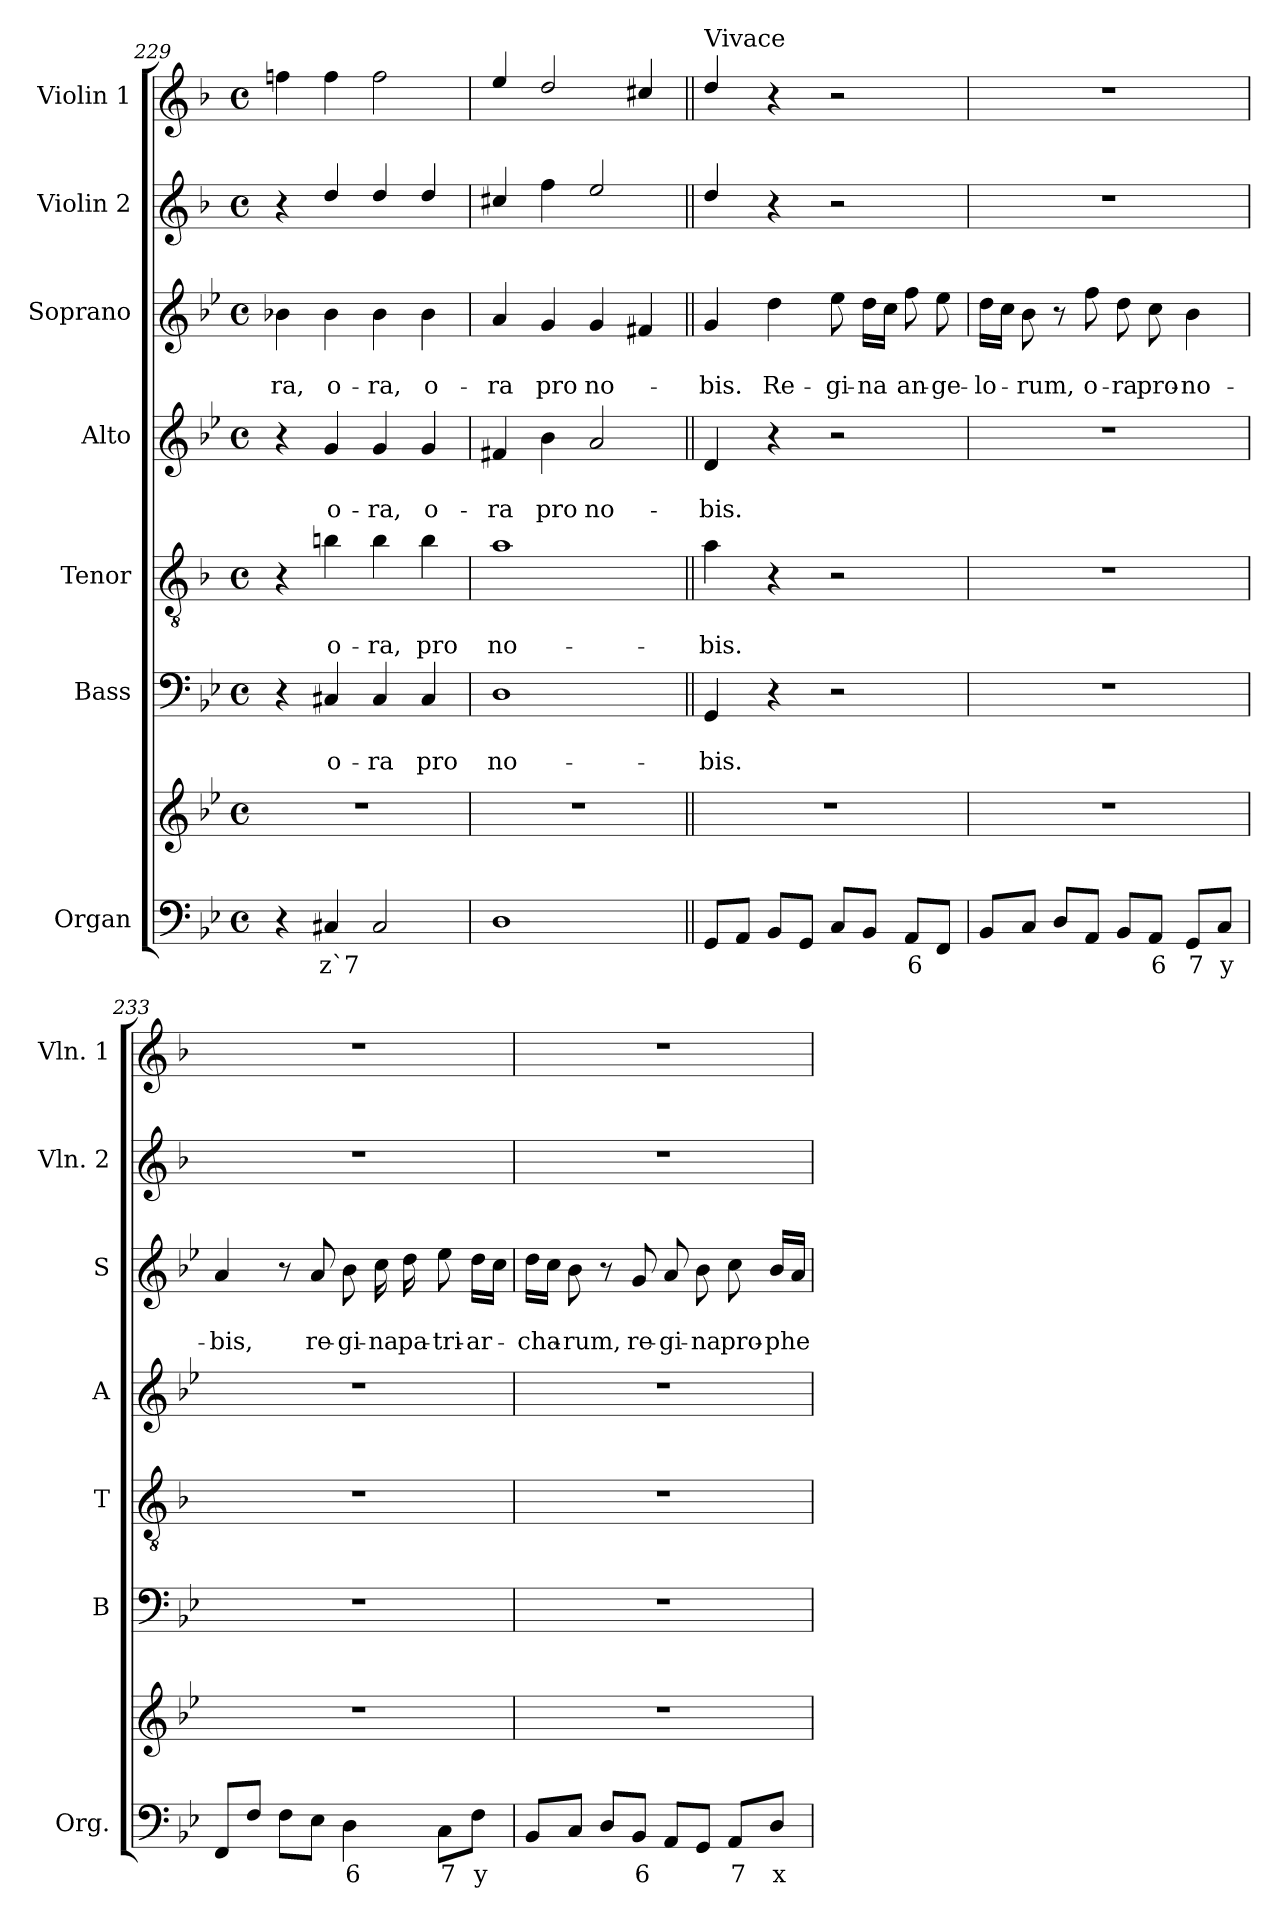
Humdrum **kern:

**kern	**text	**kern	**kern	**text	**text	**kern	**text	**text	**kern	**text	**text	**kern	**text	**text	**kern	**kern
*part7	*part7	*part7	*part6	*part6	*part6	*part5	*part5	*part5	*part4	*part4	*part4	*part3	*part3	*part3	*part2	*part1
*staff8	*staff8	*staff7	*staff6	*staff6	*staff6	*staff5	*staff5	*staff5	*staff4	*staff4	*staff4	*staff3	*staff3	*staff3	*staff2	*staff1
*I"Organ	*	*	*I"Bass	*	*	*I"Tenor	*	*	*I"Alto	*	*	*I"Soprano	*	*	*I"Violin 2	*I"Violin 1
*I'Org.	*	*	*I'B	*	*	*I'T	*	*	*I'A	*	*	*I'S	*	*	*I'Vln. 2	*I'Vln. 1
*clefF4	*	*clefG2	*clefF4	*	*	*clefGv2	*	*	*clefG2	*	*	*clefG2	*	*	*clefG2	*clefG2
*	*	*	*	*	*	*ITrd4c7	*	*	*	*	*	*	*	*	*ITrd4c7	*ITrd4c7
*k[b-e-]	*	*k[b-e-]	*k[b-e-]	*	*	*k[b-e-]	*	*	*k[b-e-]	*	*	*k[b-e-]	*	*	*k[b-e-]	*k[b-e-]
*B-:	*	*B-:	*B-:	*	*	*B-:	*	*	*B-:	*	*	*B-:	*	*	*B-:	*B-:
*M4/4	*	*M4/4	*M4/4	*	*	*M4/4	*	*	*M4/4	*	*	*M4/4	*	*	*M4/4	*M4/4
*met(c)	*	*met(c)	*met(c)	*	*	*met(c)	*	*	*met(c)	*	*	*met(c)	*	*	*met(c)	*met(c)
=229	=229	=229	=229	=229	=229	=229	=229	=229	=229	=229	=229	=229	=229	=229	=229	=229
!	!	!	!	!	!	!	!	!	!	!	!	!	!	!LO:LY:b	!	!
4r	.	1r	4r	.	.	4r	.	.	4r	.	.	4b-X\	.	-ra,	4r	4b-X\
!	!LO:LY:b	!	!	!	!	!	!	!	!	!	!	!	!	!	!	!
!	!	!	!	!	!LO:LY:b	!	!	!	!	!	!	!	!	!	!	!
!	!	!	!	!	!	!	!	!LO:LY:b	!	!	!	!	!	!	!	!
!	!	!	!	!	!	!	!	!	!	!	!LO:LY:b	!	!	!	!	!
!	!	!	!	!	!	!	!	!	!	!	!	!	!	!LO:LY:b	!	!
4C#X/	z`7	.	4C#X/	.	o-	4en\	.	o-	4g/	.	o-	4b-\	.	o-	4g/	4b-\
!	!	!	!	!	!LO:LY:b	!	!	!	!	!	!	!	!	!	!	!
!	!	!	!	!	!	!	!	!LO:LY:b	!	!	!	!	!	!	!	!
!	!	!	!	!	!	!	!	!	!	!	!LO:LY:b	!	!	!	!	!
!	!	!	!	!	!	!	!	!	!	!	!	!	!	!LO:LY:b	!	!
2C#/	.	.	4C#/	.	-ra	4e\	.	-ra,	4g/	.	-ra,	4b-\	.	-ra,	4g/	2b-\
!	!	!	!	!	!LO:LY:b	!	!	!	!	!	!	!	!	!	!	!
!	!	!	!	!	!	!	!	!LO:LY:b	!	!	!	!	!	!	!	!
!	!	!	!	!	!	!	!	!	!	!	!LO:LY:b	!	!	!	!	!
!	!	!	!	!	!	!	!	!	!	!	!	!	!	!LO:LY:b	!	!
.	.	.	4C#/	.	pro	4e\	.	pro	4g/	.	o-	4b-\	.	o-	4g/	.
=230	=230	=230	=230	=230	=230	=230	=230	=230	=230	=230	=230	=230	=230	=230	=230	=230
!	!	!	!	!	!LO:LY:b	!	!	!	!	!	!	!	!	!	!	!
!	!	!	!	!	!	!	!	!LO:LY:b	!	!	!	!	!	!	!	!
!	!	!	!	!	!	!	!	!	!	!	!LO:LY:b	!	!	!	!	!
!	!	!	!	!	!	!	!	!	!	!	!	!	!	!LO:LY:b	!	!
1D	.	1r	1D	.	no-	1d	.	no-	4f#X/	.	-ra	4a/	.	-ra	4f#X/	4a/
!	!	!	!	!	!	!	!	!	!	!	!LO:LY:b	!	!	!	!	!
!	!	!	!	!	!	!	!	!	!	!	!	!	!	!LO:LY:b	!	!
.	.	.	.	.	.	.	.	.	4b-\	.	pro	4g/	.	pro	4b-\	2g/
!	!	!	!	!	!	!	!	!	!	!	!LO:LY:b	!	!	!	!	!
!	!	!	!	!	!	!	!	!	!	!	!	!	!	!LO:LY:b	!	!
.	.	.	.	.	.	.	.	.	2a/	.	no-	4g/	.	no-	2a/	.
.	.	.	.	.	.	.	.	.	.	.	.	4f#X/	.	.	.	4f#X/
!!LO:PB:g=z
=231||	=231||	=231||	=231||	=231||	=231||	=231||	=231||	=231||	=231||	=231||	=231||	=231||	=231||	=231||	=231||	=231||
!	!	!	!	!	!LO:LY:b	!	!	!	!	!	!	!	!	!	!	!
!	!	!	!	!	!	!	!	!LO:LY:b	!	!	!	!	!	!	!	!
!	!	!	!	!	!	!	!	!	!	!	!LO:LY:b	!	!	!	!	!
!	!	!	!	!	!	!	!	!	!	!	!	!	!	!	!	!LO:TX:a:t=Vivace
!	!	!	!	!	!	!	!	!	!	!	!	!	!	!LO:LY:b	!	!
8GG/L	.	1r	4GG/	.	-bis.	4d\	.	-bis.	4d/	.	-bis.	4g/	.	-bis.	4g/	4g/
8AA/J	.	.	.	.	.	.	.	.	.	.	.	.	.	.	.	.
!	!	!	!	!	!	!	!	!	!	!	!	!	!	!LO:LY:b	!	!
8BB-/L	.	.	4r	.	.	4r	.	.	4r	.	.	4dd\	.	Re-	4r	4r
8GG/J	.	.	.	.	.	.	.	.	.	.	.	.	.	.	.	.
!	!	!	!	!	!	!	!	!	!	!	!	!	!	!LO:LY:b	!	!
8C/L	.	.	2r	.	.	2r	.	.	2r	.	.	8ee-\	.	-gi-	2r	2r
!	!	!	!	!	!	!	!	!	!	!	!	!	!	!LO:LY:b	!	!
8BB-/J	.	.	.	.	.	.	.	.	.	.	.	16dd\LL	.	-na	.	.
.	.	.	.	.	.	.	.	.	.	.	.	16cc\JJ	.	.	.	.
!	!LO:LY:b	!	!	!	!	!	!	!	!	!	!	!	!	!	!	!
!	!	!	!	!	!	!	!	!	!	!	!	!	!	!LO:LY:b	!	!
8AA/L	6	.	.	.	.	.	.	.	.	.	.	8ff\	.	an-	.	.
!	!	!	!	!	!	!	!	!	!	!	!	!	!	!LO:LY:b	!	!
8FF/J	.	.	.	.	.	.	.	.	.	.	.	8ee-\	.	-ge-	.	.
=232	=232	=232	=232	=232	=232	=232	=232	=232	=232	=232	=232	=232	=232	=232	=232	=232
!	!	!	!	!	!	!	!	!	!	!	!	!	!	!LO:LY:b	!	!
8BB-/L	.	1r	1r	.	.	1r	.	.	1r	.	.	16dd\LL	.	-lo-	1r	1r
.	.	.	.	.	.	.	.	.	.	.	.	16cc\JJ	.	.	.	.
!	!	!	!	!	!	!	!	!	!	!	!	!	!	!LO:LY:b	!	!
8C/J	.	.	.	.	.	.	.	.	.	.	.	8b-\	.	-rum,	.	.
8D/L	.	.	.	.	.	.	.	.	.	.	.	8r	.	.	.	.
!	!	!	!	!	!	!	!	!	!	!	!	!	!	!LO:LY:b	!	!
8AA/J	.	.	.	.	.	.	.	.	.	.	.	8ff\	.	o-	.	.
!	!	!	!	!	!	!	!	!	!	!	!	!	!	!LO:LY:b	!	!
8BB-/L	.	.	.	.	.	.	.	.	.	.	.	8dd\	.	-ra	.	.
!	!LO:LY:b	!	!	!	!	!	!	!	!	!	!	!	!	!	!	!
!	!	!	!	!	!	!	!	!	!	!	!	!	!	!LO:LY:b	!	!
8AA/J	6	.	.	.	.	.	.	.	.	.	.	8cc\	.	pro-	.	.
!	!LO:LY:b	!	!	!	!	!	!	!	!	!	!	!	!	!	!	!
!	!	!	!	!	!	!	!	!	!	!	!	!	!	!LO:LY:b	!	!
8GG/L	7	.	.	.	.	.	.	.	.	.	.	4b-\	.	-no-	.	.
!	!LO:LY:b	!	!	!	!	!	!	!	!	!	!	!	!	!	!	!
8C/J	y	.	.	.	.	.	.	.	.	.	.	.	.	.	.	.
=233	=233	=233	=233	=233	=233	=233	=233	=233	=233	=233	=233	=233	=233	=233	=233	=233
!	!	!	!	!	!	!	!	!	!	!	!	!	!	!LO:LY:b	!	!
8FF/L	.	1r	1r	.	.	1r	.	.	1r	.	.	4a/	.	-bis,	1r	1r
8F/J	.	.	.	.	.	.	.	.	.	.	.	.	.	.	.	.
8F\L	.	.	.	.	.	.	.	.	.	.	.	8r	.	.	.	.
!	!	!	!	!	!	!	!	!	!	!	!	!	!	!LO:LY:b	!	!
8E-\J	.	.	.	.	.	.	.	.	.	.	.	8a/	.	re-	.	.
!	!LO:LY:b	!	!	!	!	!	!	!	!	!	!	!	!	!	!	!
!	!	!	!	!	!	!	!	!	!	!	!	!	!	!LO:LY:b	!	!
4D\	6	.	.	.	.	.	.	.	.	.	.	8b-\	.	-gi-	.	.
!	!	!	!	!	!	!	!	!	!	!	!	!	!	!LO:LY:b	!	!
.	.	.	.	.	.	.	.	.	.	.	.	16cc\	.	-na	.	.
!	!	!	!	!	!	!	!	!	!	!	!	!	!	!LO:LY:b	!	!
.	.	.	.	.	.	.	.	.	.	.	.	16dd\	.	pa-	.	.
!	!LO:LY:b	!	!	!	!	!	!	!	!	!	!	!	!	!	!	!
!	!	!	!	!	!	!	!	!	!	!	!	!	!	!LO:LY:b	!	!
8C\L	7	.	.	.	.	.	.	.	.	.	.	8ee-\	.	-tri-	.	.
!	!LO:LY:b	!	!	!	!	!	!	!	!	!	!	!	!	!	!	!
!	!	!	!	!	!	!	!	!	!	!	!	!	!	!LO:LY:b	!	!
8F\J	y	.	.	.	.	.	.	.	.	.	.	16dd\LL	.	-ar-	.	.
.	.	.	.	.	.	.	.	.	.	.	.	16cc\JJ	.	.	.	.
=234	=234	=234	=234	=234	=234	=234	=234	=234	=234	=234	=234	=234	=234	=234	=234	=234
!	!	!	!	!	!	!	!	!	!	!	!	!	!	!LO:LY:b	!	!
8BB-/L	.	1r	1r	.	.	1r	.	.	1r	.	.	16dd\LL	.	-cha-	1r	1r
.	.	.	.	.	.	.	.	.	.	.	.	16cc\JJ	.	.	.	.
!	!	!	!	!	!	!	!	!	!	!	!	!	!	!LO:LY:b	!	!
8C/J	.	.	.	.	.	.	.	.	.	.	.	8b-\	.	-rum,	.	.
8D/L	.	.	.	.	.	.	.	.	.	.	.	8r	.	.	.	.
!	!LO:LY:b	!	!	!	!	!	!	!	!	!	!	!	!	!	!	!
!	!	!	!	!	!	!	!	!	!	!	!	!	!	!LO:LY:b	!	!
8BB-/J	6	.	.	.	.	.	.	.	.	.	.	8g/	.	re-	.	.
!	!	!	!	!	!	!	!	!	!	!	!	!	!	!LO:LY:b	!	!
8AA/L	.	.	.	.	.	.	.	.	.	.	.	8a/	.	-gi-	.	.
!	!	!	!	!	!	!	!	!	!	!	!	!	!	!LO:LY:b	!	!
8GG/J	.	.	.	.	.	.	.	.	.	.	.	8b-\	.	-na	.	.
!	!LO:LY:b	!	!	!	!	!	!	!	!	!	!	!	!	!	!	!
!	!	!	!	!	!	!	!	!	!	!	!	!	!	!LO:LY:b	!	!
8AA/L	7	.	.	.	.	.	.	.	.	.	.	8cc\	.	pro-	.	.
!	!LO:LY:b	!	!	!	!	!	!	!	!	!	!	!	!	!	!	!
!	!	!	!	!	!	!	!	!	!	!	!	!	!	!LO:LY:b	!	!
8D/J	x	.	.	.	.	.	.	.	.	.	.	16b-/LL	.	-phe-	.	.
.	.	.	.	.	.	.	.	.	.	.	.	16a/JJ	.	.	.	.
=	=	=	=	=	=	=	=	=	=	=	=	=	=	=	=	=
*-	*-	*-	*-	*-	*-	*-	*-	*-	*-	*-	*-	*-	*-	*-	*-	*-
